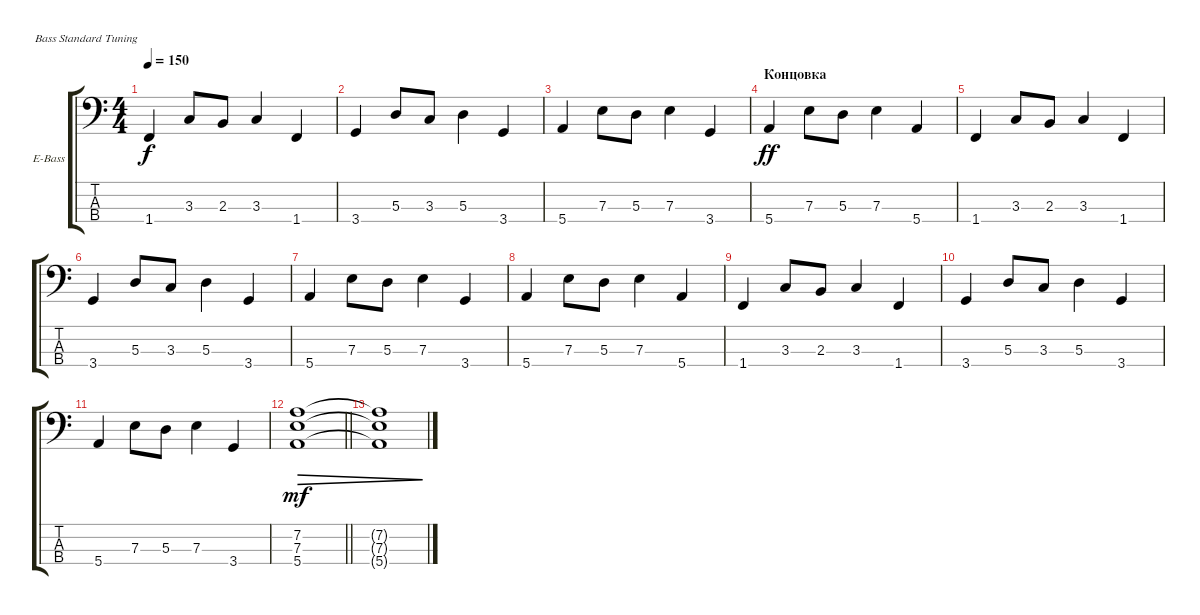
\defaultSystemsLayout 4
\bracketExtendMode groupsimilarinstruments
\firstSystemTrackNameOrientation horizontal
\otherSystemsTrackNameOrientation horizontal
\track ("Electric Bass" "E-Bass") {instrument electricbassfinger}
\staff {score tabs}
\tuning (G2 D2 A1 E1)
\ts (4 4)
\tempo 150
\clef f4
\ks c
1.4.4{dy f} 3.3.8 2.3.8 3.3.4 1.4.4 |
3.4.4 5.3.8 3.3.8 5.3.4 3.4.4 |
5.4.4 7.3.8 5.3.8 7.3.4 3.4.4 |
\section ("" "Концовка")
5.4.4{dy ff} 7.3.8 5.3.8 7.3.4 5.4.4 |
1.4.4 3.3.8 2.3.8 3.3.4 1.4.4 |
3.4.4 5.3.8 3.3.8 5.3.4 3.4.4 |
5.4.4 7.3.8 5.3.8 7.3.4 3.4.4 |
5.4.4 7.3.8 5.3.8 7.3.4 5.4.4 |
1.4.4 3.3.8 2.3.8 3.3.4 1.4.4 |
3.4.4 5.3.8 3.3.8 5.3.4 3.4.4 |
5.4.4 7.3.8 5.3.8 7.3.4 3.4.4 |
\barLineRight lightlight
(5.4 7.3 7.2).1{dec dy mf} |
(7.2{t} 5.4{t} 7.3{t}).1{dec}
